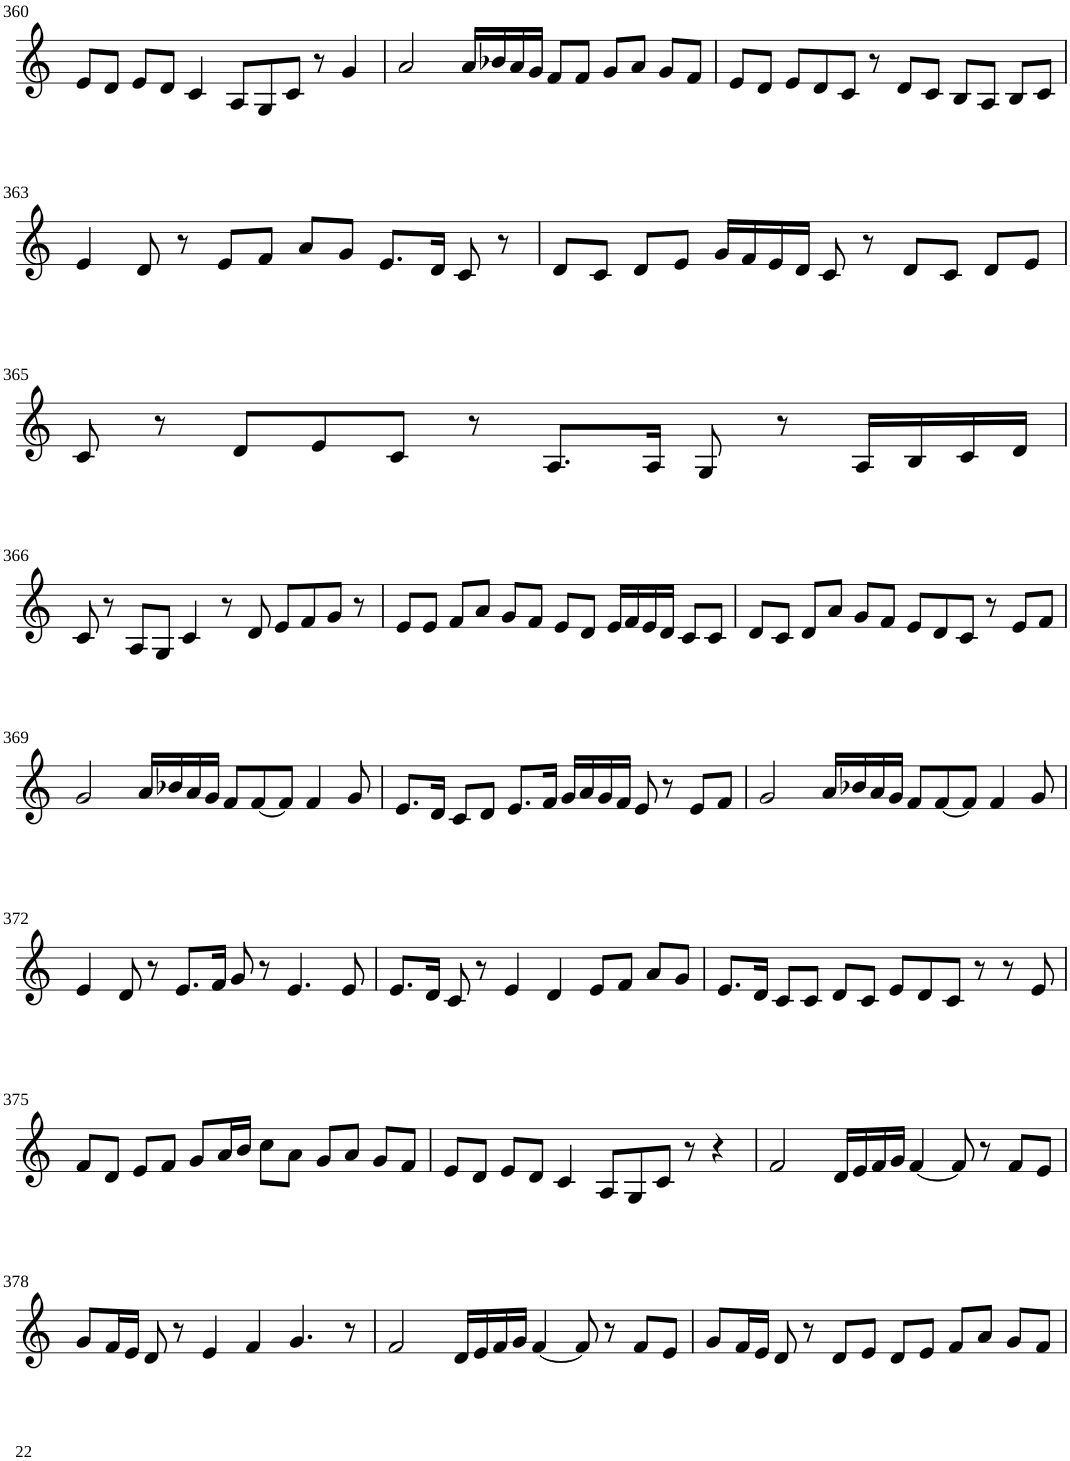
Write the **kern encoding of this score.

**kern
*part1
*staff1
*I"Violin
!!LO:PB:g=z
*clefG2
*k[]
*M6/4
=360
8e/L
8d/J
8e/L
8d/J
4c/
8A/L
8G/
8c/J
8r
4g/
=361
2a/
16a/LL
16b-X/
16a/
16g/JJ
8f/L
8f/J
8g/L
8a/J
8g/L
8f/J
=362
8e/L
8d/J
8e/L
8d/
8c/J
8r
8d/L
8c/J
8B/L
8A/J
8B/L
8c/J
!!LO:LB:g=z
=363
4e/
8d/
8r
8e/L
8f/J
8a/L
8g/J
8.e/L
16d/Jk
8c/
8r
=364
8d/L
8c/J
8d/L
8e/J
16g/LL
16f/
16e/
16d/JJ
8c/
8r
8d/L
8c/J
8d/L
8e/J
!!LO:LB:g=z
=365
8c/
8r
8d/L
8e/
8c/J
8r
8.A/L
16A/Jk
8G/
8r
16A/LL
16B/
16c/
16d/JJ
!!LO:LB:g=z
=366
8c/
8r
8A/L
8G/J
4c/
8r
8d/
8e/L
8f/
8g/J
8r
=367
8e/L
8e/J
8f/L
8a/J
8g/L
8f/J
8e/L
8d/J
16e/LL
16f/
16e/
16d/JJ
8c/L
8c/J
=368
8d/L
8c/J
8d/L
8a/J
8g/L
8f/J
8e/L
8d/
8c/J
8r
8e/L
8f/J
!!LO:LB:g=z
=369
2g/
16a/LL
16b-X/
16a/
16g/JJ
8f/L
[8f/
8f/J]
4f/
8g/
=370
8.e/L
16d/Jk
8c/L
8d/J
8.e/L
16f/Jk
16g/LL
16a/
16g/
16f/JJ
8e/
8r
8e/L
8f/J
=371
2g/
16a/LL
16b-X/
16a/
16g/JJ
8f/L
[8f/
8f/J]
4f/
8g/
!!LO:LB:g=z
=372
4e/
8d/
8r
8.e/L
16f/Jk
8g/
8r
4.e/
8e/
=373
8.e/L
16d/Jk
8c/
8r
4e/
4d/
8e/L
8f/J
8a/L
8g/J
=374
8.e/L
16d/Jk
8c/L
8c/J
8d/L
8c/J
8e/L
8d/
8c/J
8r
8r
8e/
!!LO:LB:g=z
=375
8f/L
8d/J
8e/L
8f/J
8g/L
16a/L
16b/JJ
8cc\L
8a\J
8g/L
8a/J
8g/L
8f/J
=376
8e/L
8d/J
8e/L
8d/J
4c/
8A/L
8G/
8c/J
8r
4r
=377
2f/
16d/LL
16e/
16f/
16g/JJ
[4f/
8f/]
8r
8f/L
8e/J
!!LO:LB:g=z
=378
8g/L
16f/L
16e/JJ
8d/
8r
4e/
4f/
4.g/
8r
=379
2f/
16d/LL
16e/
16f/
16g/JJ
[4f/
8f/]
8r
8f/L
8e/J
=380
8g/L
16f/L
16e/JJ
8d/
8r
8d/L
8e/J
8d/L
8e/J
8f/L
8a/J
8g/L
8f/J
=
*-
